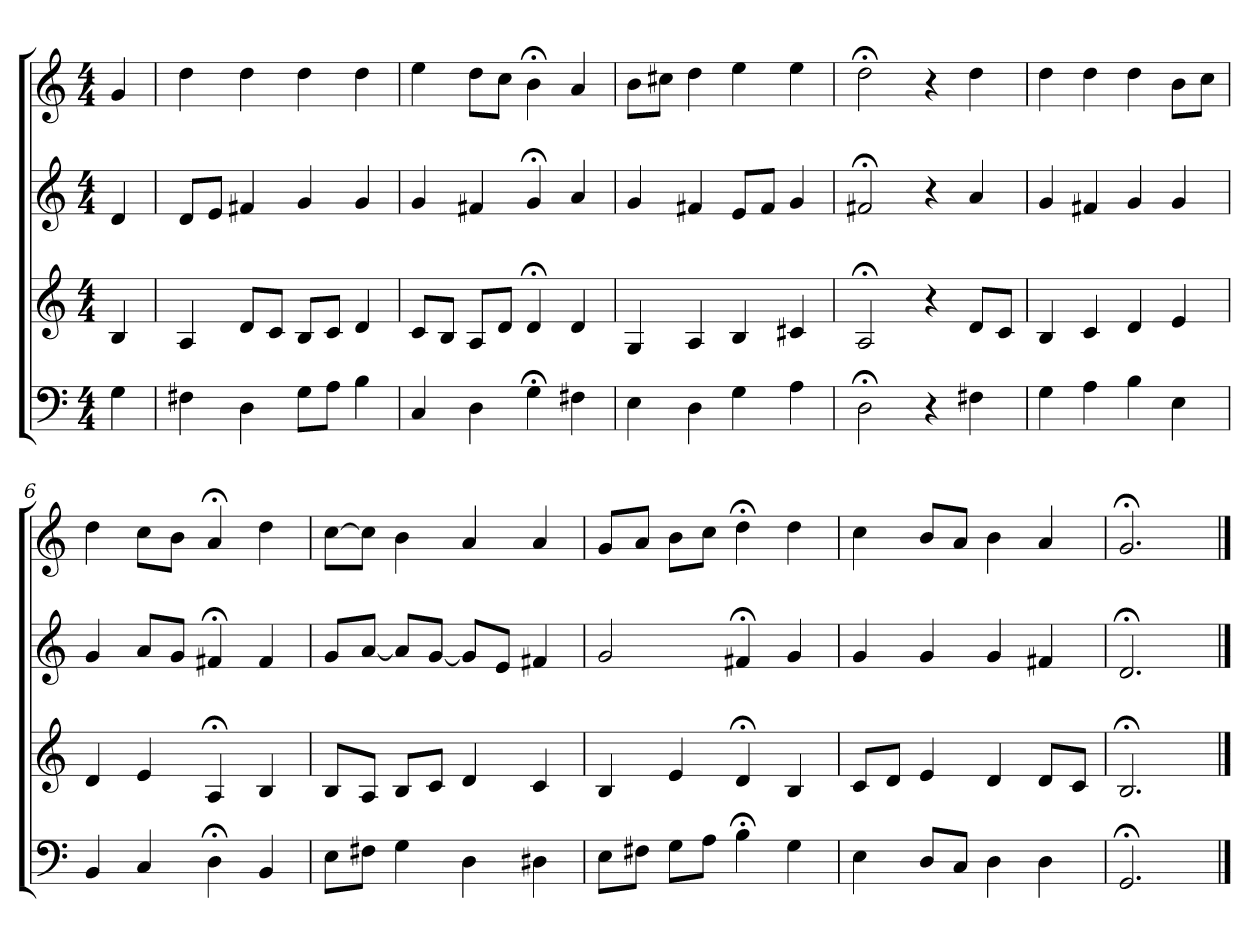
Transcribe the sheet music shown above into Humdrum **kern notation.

**kern	**kern	**kern	**kern
*part4	*part3	*part2	*part1
*staff4	*staff3	*staff2	*staff1
*M4/4	*M4/4	*M4/4	*M4/4
=	=	=	=
4G	4B	4d	4g
=1	=1	=1	=1
4F#X	4A	8dL	4dd
.	.	8eJ	.
4D	8dL	4f#X	4dd
.	8cJ	.	.
8GL	8BL	4g	4dd
8AJ	8cJ	.	.
4B	4d	4g	4dd
=2	=2	=2	=2
4C	8cL	4g	4ee
.	8BJ	.	.
4D	8AL	4f#X	8ddL
.	8dJ	.	8ccJ
4G;<	4d;<	4g;<	4b;<
4F#X	4d	4a	4a
=3	=3	=3	=3
4E	4G	4g	8bL
.	.	.	8cc#XJ
4D	4A	4f#X	4dd
4G	4B	8eL	4ee
.	.	8f#J	.
4A	4c#X	4g	4ee
=4	=4	=4	=4
2D;<	2A;<	2f#X;<	2dd;<
4r	4r	4r	4r
4F#X	8dL	4a	4dd
.	8cJ	.	.
=5	=5	=5	=5
4G	4B	4g	4dd
4A	4c	4f#X	4dd
4B	4d	4g	4dd
4E	4e	4g	8bL
.	.	.	8ccJ
=6	=6	=6	=6
4BB	4d	4g	4dd
4C	4e	8aL	8ccL
.	.	8gJ	8bJ
4D;<	4A;<	4f#X;<	4a;<
4BB	4B	4f#	4dd
=7	=7	=7	=7
8EL	8BL	8gL	[8ccL
8F#XJ	8AJ	[8aJ	8ccJ]
4G	8BL	8aL]	4b
.	8cJ	[8gJ	.
4D	4d	8gL]	4a
.	.	8eJ	.
4D#X	4c	4f#X	4a
=8	=8	=8	=8
8EL	4B	2g	8gL
8F#XJ	.	.	8aJ
8GL	4e	.	8bL
8AJ	.	.	8ccJ
4B;<	4d;<	4f#X;<	4dd;<
4G	4B	4g	4dd
=9	=9	=9	=9
4E	8cL	4g	4cc
.	8dJ	.	.
8DL	4e	4g	8bL
8CJ	.	.	8aJ
4D	4d	4g	4b
4D	8dL	4f#X	4a
.	8cJ	.	.
=10	=10	=10	=10
2.GG;<	2.B;<	2.d;<	2.g;<
==	==	==	==
*-	*-	*-	*-
